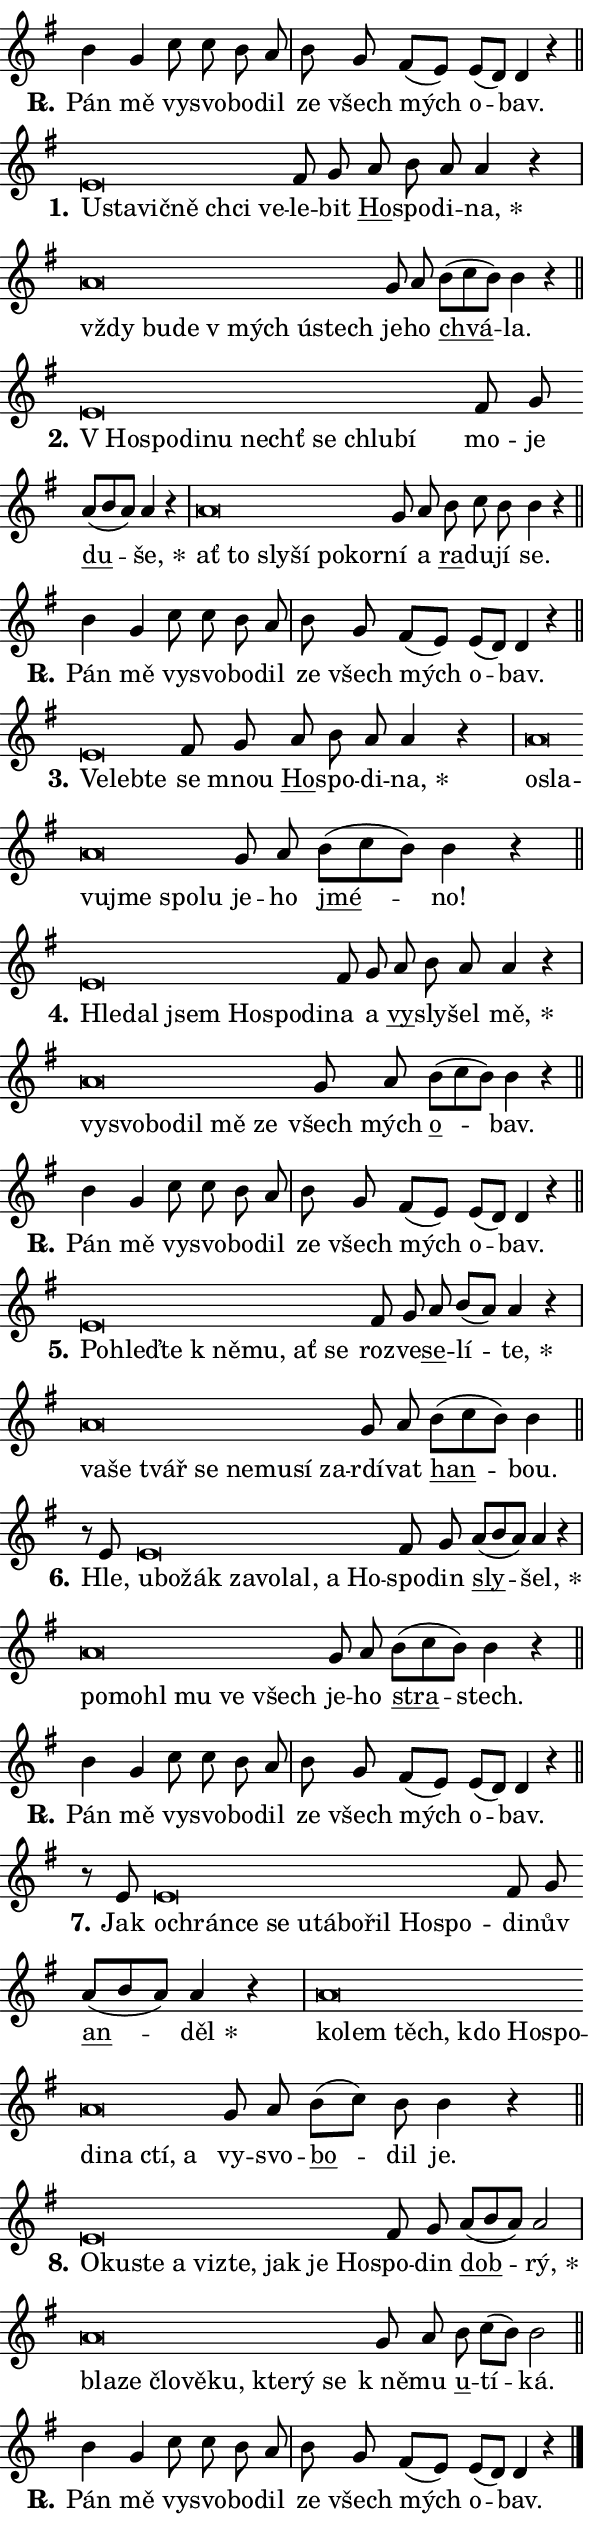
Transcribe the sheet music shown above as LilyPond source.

\version "2.24.0"
\header { tagline = "" }
\paper {
  indent = 0\cm
  top-margin = 0\cm
  right-margin = 0.13\cm % to fit lyric hyphens
  bottom-margin = 0\cm
  left-margin = 0\cm
  paper-width = 10\cm
  page-breaking = #ly:one-page-breaking
  system-system-spacing.basic-distance = #11
  score-system-spacing.basic-distance = #11
  ragged-last = ##f
}


%% Author: Thomas Morley
%% https://lists.gnu.org/archive/html/lilypond-user/2020-05/msg00002.html
#(define (line-position grob)
"Returns position of @var[grob} in current system:
   @code{'start}, if at first time-step
   @code{'end}, if at last time-step
   @code{'middle} otherwise
"
  (let* ((col (ly:item-get-column grob))
         (ln (ly:grob-object col 'left-neighbor))
         (rn (ly:grob-object col 'right-neighbor))
         (col-to-check-left (if (ly:grob? ln) ln col))
         (col-to-check-right (if (ly:grob? rn) rn col))
         (break-dir-left
           (and
             (ly:grob-property col-to-check-left 'non-musical #f)
             (ly:item-break-dir col-to-check-left)))
         (break-dir-right
           (and
             (ly:grob-property col-to-check-right 'non-musical #f)
             (ly:item-break-dir col-to-check-right))))
        (cond ((eqv? 1 break-dir-left) 'start)
              ((eqv? -1 break-dir-right) 'end)
              (else 'middle))))

#(define (tranparent-at-line-position vctor)
  (lambda (grob)
  "Relying on @code{line-position} select the relevant enry from @var{vctor}.
Used to determine transparency,"
    (case (line-position grob)
      ((end) (not (vector-ref vctor 0)))
      ((middle) (not (vector-ref vctor 1)))
      ((start) (not (vector-ref vctor 2))))))

noteHeadBreakVisibility =
#(define-music-function (break-visibility)(vector?)
"Makes @code{NoteHead}s transparent relying on @var{break-visibility}"
#{
  \override NoteHead.transparent =
    #(tranparent-at-line-position break-visibility)
#})

#(define delete-ledgers-for-transparent-note-heads
  (lambda (grob)
    "Reads whether a @code{NoteHead} is transparent.
If so this @code{NoteHead} is removed from @code{'note-heads} from
@var{grob}, which is supposed to be @code{LedgerLineSpanner}.
As a result ledgers are not printed for this @code{NoteHead}"
    (let* ((nhds-array (ly:grob-object grob 'note-heads))
           (nhds-list
             (if (ly:grob-array? nhds-array)
                 (ly:grob-array->list nhds-array)
                 '()))
           ;; Relies on the transparent-property being done before
           ;; Staff.LedgerLineSpanner.after-line-breaking is executed.
           ;; This is fragile ...
           (to-keep
             (remove
               (lambda (nhd)
                 (ly:grob-property nhd 'transparent #f))
               nhds-list)))
      ;; TODO find a better method to iterate over grob-arrays, similiar
      ;; to filter/remove etc for lists
      ;; For now rebuilt from scratch
      (set! (ly:grob-object grob 'note-heads)  '())
      (for-each
        (lambda (nhd)
          (ly:pointer-group-interface::add-grob grob 'note-heads nhd))
        to-keep))))

squashNotes = {
  \override NoteHead.X-extent = #'(-0.2 . 0.2)
  \override NoteHead.Y-extent = #'(-0.75 . 0)
  \override NoteHead.stencil =
    #(lambda (grob)
       (let ((pos (ly:grob-property grob 'staff-position)))
         (begin
           (if (< pos -7) (display "ERROR: Lower brevis then expected\n") (display ""))
           (if (<= pos -6) ly:text-interface::print ly:note-head::print))))
}
unSquashNotes = {
  \revert NoteHead.X-extent
  \revert NoteHead.Y-extent
  \revert NoteHead.stencil
}

hideNotes = \noteHeadBreakVisibility #begin-of-line-visible
unHideNotes = \noteHeadBreakVisibility #all-visible

% work-around for resetting accidentals
% https://lilypond.org/doc/v2.23/Documentation/notation/displaying-rhythms#unmetered-music
cadenzaMeasure = {
  \cadenzaOff
  \partial 1024 s1024
  \cadenzaOn
}

#(define-markup-command (accent layout props text) (markup?)
  "Underline accented syllable"
  (interpret-markup layout props
    #{\markup \override #'(offset . 4.3) \underline { #text }#}))

responsum = \markup \concat {
  "R" \hspace #-1.05 \path #0.1 #'((moveto 0 0.07) (lineto 0.9 0.8)) \hspace #0.05 "."
}

spaceSize = #0.6828661417322834 % exact space size for TeX Gyre Schola

\layout {
  \context {
    \Staff
    \remove "Time_signature_engraver"
    \override LedgerLineSpanner.after-line-breaking = #delete-ledgers-for-transparent-note-heads
  }
  \context {
    \Lyrics {
      \override LyricSpace.minimum-distance = \spaceSize
      \override LyricText.font-name = #"TeX Gyre Schola"
      \override LyricText.font-size = 1
      \override StanzaNumber.font-name = #"TeX Gyre Schola Bold"
      \override StanzaNumber.font-size = 1
    }
  }
  \context {
    \Score 
    \override NoteHead.text =
      #(lambda (grob) 
        (let ((pos (ly:grob-property grob 'staff-position)))
          #{\markup {
            \combine
              \halign #-0.55 \raise #(if (= pos -6) 0 0.5) \override #'(thickness . 2) \draw-line #'(3.2 . 0)
              \musicglyph "noteheads.sM1"
          }#}))
  }
}

% magnetic-lyrics.ily
%
%   written by
%     Jean Abou Samra <jean@abou-samra.fr>
%     Werner Lemberg <wl@gnu.org>
%
%   adapted by
%     Jiri Hon <jiri.hon@gmail.com>
%
% Version 2022-Apr-15

% https://www.mail-archive.com/lilypond-user@gnu.org/msg149350.html

#(define (Left_hyphen_pointer_engraver context)
   "Collect syllable-hyphen-syllable occurrences in lyrics and store
them in properties.  This engraver only looks to the left.  For
example, if the lyrics input is @code{foo -- bar}, it does the
following.

@itemize @bullet
@item
Set the @code{text} property of the @code{LyricHyphen} grob between
@q{foo} and @q{bar} to @code{foo}.

@item
Set the @code{left-hyphen} property of the @code{LyricText} grob with
text @q{foo} to the @code{LyricHyphen} grob between @q{foo} and
@q{bar}.
@end itemize

Use this auxiliary engraver in combination with the
@code{lyric-@/text::@/apply-@/magnetic-@/offset!} hook."
   (let ((hyphen #f)
         (text #f))
     (make-engraver
      (acknowledgers
       ((lyric-syllable-interface engraver grob source-engraver)
        (set! text grob)))
      (end-acknowledgers
       ((lyric-hyphen-interface engraver grob source-engraver)
        ;(when (not (grob::has-interface grob 'lyric-space-interface))
          (set! hyphen grob)));)
      ((stop-translation-timestep engraver)
       (when (and text hyphen)
         (ly:grob-set-object! text 'left-hyphen hyphen))
       (set! text #f)
       (set! hyphen #f)))))

#(define (lyric-text::apply-magnetic-offset! grob)
   "If the space between two syllables is less than the value in
property @code{LyricText@/.details@/.squash-threshold}, move the right
syllable to the left so that it gets concatenated with the left
syllable.

Use this function as a hook for
@code{LyricText@/.after-@/line-@/breaking} if the
@code{Left_@/hyphen_@/pointer_@/engraver} is active."
   (let ((hyphen (ly:grob-object grob 'left-hyphen #f)))
     (when hyphen
       (let ((left-text (ly:spanner-bound hyphen LEFT)))
         (when (grob::has-interface left-text 'lyric-syllable-interface)
           (let* ((common (ly:grob-common-refpoint grob left-text X))
                  (this-x-ext (ly:grob-extent grob common X))
                  (left-x-ext
                   (begin
                     ;; Trigger magnetism for left-text.
                     (ly:grob-property left-text 'after-line-breaking)
                     (ly:grob-extent left-text common X)))
                  ;; `delta` is the gap width between two syllables.
                  (delta (- (interval-start this-x-ext)
                            (interval-end left-x-ext)))
                  (details (ly:grob-property grob 'details))
                  (threshold (assoc-get 'squash-threshold details 0.2)))
             (when (< delta threshold)
               (let* (;; We have to manipulate the input text so that
                      ;; ligatures crossing syllable boundaries are not
                      ;; disabled.  For languages based on the Latin
                      ;; script this is essentially a beautification.
                      ;; However, for non-Western scripts it can be a
                      ;; necessity.
                      (lt (ly:grob-property left-text 'text))
                      (rt (ly:grob-property grob 'text))
                      (is-space (grob::has-interface hyphen 'lyric-space-interface))
                      (space (if is-space " " ""))
                      (extra-delta (if is-space spaceSize 0))
                      ;; Append new syllable.
                      (ltrt-space (if (and (string? lt) (string? rt))
                                (string-append lt space rt)
                                (make-concat-markup (list lt space rt))))
                      ;; Right-align `ltrt` to the right side.
                      (ltrt-space-markup (grob-interpret-markup
                               grob
                               (make-translate-markup
                                (cons (interval-length this-x-ext) 0)
                                (make-right-align-markup ltrt-space)))))
                 (begin
                   ;; Don't print `left-text`.
                   (ly:grob-set-property! left-text 'stencil #f)
                   ;; Set text and stencil (which holds all collected
                   ;; syllables so far) and shift it to the left.
                   (ly:grob-set-property! grob 'text ltrt-space)
                   (ly:grob-set-property! grob 'stencil ltrt-space-markup)
                   (ly:grob-translate-axis! grob (- (- delta extra-delta)) X))))))))))


#(define (lyric-hyphen::displace-bounds-first grob)
   ;; Make very sure this callback isn't triggered too early.
   (let ((left (ly:spanner-bound grob LEFT))
         (right (ly:spanner-bound grob RIGHT)))
     (ly:grob-property left 'after-line-breaking)
     (ly:grob-property right 'after-line-breaking)
     (ly:lyric-hyphen::print grob)))

squashThreshold = #0.4

\layout {
  \context {
    \Lyrics
    \consists #Left_hyphen_pointer_engraver
    \override LyricText.after-line-breaking =
      #lyric-text::apply-magnetic-offset!
    \override LyricHyphen.stencil = #lyric-hyphen::displace-bounds-first
    \override LyricText.details.squash-threshold = \squashThreshold
    \override LyricHyphen.minimum-distance = 0
    \override LyricHyphen.minimum-length = \squashThreshold
  }
}

squashText = \override LyricText.details.squash-threshold = 9999
unSquashText = \override LyricText.details.squash-threshold = \squashThreshold

leftText = \override LyricText.self-alignment-X = #LEFT
unLeftText = \revert LyricText.self-alignment-X

starOffset = #(lambda (grob) 
                (let ((x_offset (ly:self-alignment-interface::aligned-on-x-parent grob)))
                  (if (= x_offset 0) 0 (+ x_offset 1.2))))

star = #(define-music-function (syllable)(string?)
"Append star separator at the end of a syllable"
#{
  \once \override LyricText.X-offset = #starOffset
  \lyricmode { \markup {
    #syllable
    \override #'((font-name . "TeX Gyre Schola Bold")) \hspace #0.2 \lower #0.65 \larger "*"
  } }
#})

starAccent = #(define-music-function (syllable)(string?)
"Append star separator at the end of a syllable and make accent"
#{
  \once \override LyricText.X-offset = #starOffset
  \lyricmode { \markup {
    \accent #syllable
    \override #'((font-name . "TeX Gyre Schola Bold")) \hspace #0.2 \lower #0.65 \larger "*"
  } }
#})

breath = #(define-music-function (syllable)(string?)
"Append breathing indicator at the end of a syllable"
#{
  \lyricmode { \markup { #syllable "+" } }
#})

optionalBreath = #(define-music-function (syllable)(string?)
"Append optional breathing indicator at the end of a syllable"
#{
  \lyricmode { \markup { #syllable "(+)" } }
#})


\score {
    <<
        \new Voice = "melody" { \cadenzaOn \key g \major \relative { b'4 g c8 c b a \cadenzaMeasure \bar "|" b g \bar "" fis[( e)] \bar "" e[( d)] d4 r \cadenzaMeasure \bar "||" \break } }
        \new Lyrics \lyricsto "melody" { \lyricmode { \set stanza = \responsum
Pán mě vy -- svo -- bo -- dil ze všech mých o -- bav. } }
    >>
    \layout {}
}

\score {
    <<
        \new Voice = "melody" { \cadenzaOn \key g \major \relative { \squashNotes e'\breve*1/16 \hideNotes \breve*1/16 \bar "" \breve*1/16 \bar "" \breve*1/16 \bar "" \breve*1/16 \breve*1/16 \bar "" \unHideNotes \unSquashNotes fis8 g \bar "" a b a a4 r \cadenzaMeasure \bar "|" \squashNotes a\breve*1/16 \hideNotes \breve*1/16 \bar "" \breve*1/16 \bar "" \breve*1/16 \bar "" \breve*1/16 \breve*1/16 \bar "" \unHideNotes \unSquashNotes g8 a \bar "" b[( c b)] b4 r \cadenzaMeasure \bar "||" \break } }
        \new Lyrics \lyricsto "melody" { \lyricmode { \set stanza = "1."
\leftText U -- \squashText sta -- vič -- ně chci ve -- \unLeftText \unSquashText le -- bit \markup \accent Ho -- spo -- di -- \star na, \leftText vždy \squashText bu -- de "v mých" ú -- stech \unLeftText \unSquashText je -- ho \markup \accent chvá -- la. } }
    >>
    \layout {}
}

\score {
    <<
        \new Voice = "melody" { \cadenzaOn \key g \major \relative { \squashNotes e'\breve*1/16 \hideNotes \breve*1/16 \bar "" \breve*1/16 \bar "" \breve*1/16 \bar "" \breve*1/16 \bar "" \breve*1/16 \bar "" \breve*1/16 \breve*1/16 \bar "" \unHideNotes \unSquashNotes fis8 g \bar "" a[( b a)] a4 r \cadenzaMeasure \bar "|" \squashNotes a\breve*1/16 \hideNotes \breve*1/16 \bar "" \breve*1/16 \bar "" \breve*1/16 \bar "" \breve*1/16 \breve*1/16 \bar "" \unHideNotes \unSquashNotes g8 a \bar "" b c b b4 r \cadenzaMeasure \bar "||" \break } }
        \new Lyrics \lyricsto "melody" { \lyricmode { \set stanza = "2."
\leftText "V Ho" -- \squashText spo -- di -- nu nechť se chlu -- bí \unLeftText \unSquashText mo -- je \markup \accent du -- \star še, \leftText ať \squashText to sly -- ší po -- kor -- \unLeftText \unSquashText ní a \markup \accent ra -- du -- jí se. } }
    >>
    \layout {}
}

\score {
    <<
        \new Voice = "melody" { \cadenzaOn \key g \major \relative { b'4 g c8 c b a \cadenzaMeasure \bar "|" b g \bar "" fis[( e)] \bar "" e[( d)] d4 r \cadenzaMeasure \bar "||" \break } }
        \new Lyrics \lyricsto "melody" { \lyricmode { \set stanza = \responsum
Pán mě vy -- svo -- bo -- dil ze všech mých o -- bav. } }
    >>
    \layout {}
}

\score {
    <<
        \new Voice = "melody" { \cadenzaOn \key g \major \relative { \squashNotes e'\breve*1/16 \hideNotes \breve*1/16 \breve*1/16 \bar "" \unHideNotes \unSquashNotes fis8 g \bar "" a b a a4 r \cadenzaMeasure \bar "|" \squashNotes a\breve*1/16 \hideNotes \breve*1/16 \bar "" \breve*1/16 \bar "" \breve*1/16 \bar "" \breve*1/16 \breve*1/16 \bar "" \unHideNotes \unSquashNotes g8 a \bar "" b[( c b)] b4 r \cadenzaMeasure \bar "||" \break } }
        \new Lyrics \lyricsto "melody" { \lyricmode { \set stanza = "3."
\leftText Ve -- \squashText leb -- te \unLeftText \unSquashText se mnou \markup \accent Ho -- spo -- di -- \star na, \leftText o -- \squashText sla -- vu -- jme spo -- lu \unLeftText \unSquashText je -- ho \markup \accent jmé -- no! } }
    >>
    \layout {}
}

\score {
    <<
        \new Voice = "melody" { \cadenzaOn \key g \major \relative { \squashNotes e'\breve*1/16 \hideNotes \breve*1/16 \bar "" \breve*1/16 \bar "" \breve*1/16 \bar "" \breve*1/16 \breve*1/16 \bar "" \unHideNotes \unSquashNotes fis8 g \bar "" a b a a4 r \cadenzaMeasure \bar "|" \squashNotes a\breve*1/16 \hideNotes \breve*1/16 \bar "" \breve*1/16 \bar "" \breve*1/16 \bar "" \breve*1/16 \breve*1/16 \bar "" \unHideNotes \unSquashNotes g8 a \bar "" b[( c b)] b4 r \cadenzaMeasure \bar "||" \break } }
        \new Lyrics \lyricsto "melody" { \lyricmode { \set stanza = "4."
\leftText Hle -- \squashText dal jsem Ho -- spo -- di -- \unLeftText \unSquashText na a \markup \accent vy -- sly -- šel \star mě, \leftText vy -- \squashText svo -- bo -- dil mě ze \unLeftText \unSquashText všech mých \markup \accent o -- bav. } }
    >>
    \layout {}
}

\score {
    <<
        \new Voice = "melody" { \cadenzaOn \key g \major \relative { b'4 g c8 c b a \cadenzaMeasure \bar "|" b g \bar "" fis[( e)] \bar "" e[( d)] d4 r \cadenzaMeasure \bar "||" \break } }
        \new Lyrics \lyricsto "melody" { \lyricmode { \set stanza = \responsum
Pán mě vy -- svo -- bo -- dil ze všech mých o -- bav. } }
    >>
    \layout {}
}

\score {
    <<
        \new Voice = "melody" { \cadenzaOn \key g \major \relative { \squashNotes e'\breve*1/16 \hideNotes \breve*1/16 \bar "" \breve*1/16 \bar "" \breve*1/16 \bar "" \breve*1/16 \bar "" \breve*1/16 \breve*1/16 \bar "" \unHideNotes \unSquashNotes fis8 g \bar "" a b[( a)] a4 r \cadenzaMeasure \bar "|" \squashNotes a\breve*1/16 \hideNotes \breve*1/16 \bar "" \breve*1/16 \bar "" \breve*1/16 \bar "" \breve*1/16 \bar "" \breve*1/16 \bar "" \breve*1/16 \breve*1/16 \bar "" \unHideNotes \unSquashNotes g8 a \bar "" b[( c b)] b4 \cadenzaMeasure \bar "||" \break } }
        \new Lyrics \lyricsto "melody" { \lyricmode { \set stanza = "5."
\leftText Po -- \squashText hleď -- te "k ně" -- mu, ať se \unLeftText \unSquashText roz -- ve -- \markup \accent se -- lí -- \star te, \leftText va -- \squashText še tvář se ne -- mu -- sí za -- \unLeftText \unSquashText rdí -- vat \markup \accent han -- bou. } }
    >>
    \layout {}
}

\score {
    <<
        \new Voice = "melody" { \cadenzaOn \key g \major \relative { r8 e'8 \squashNotes e\breve*1/16 \hideNotes \breve*1/16 \bar "" \breve*1/16 \bar "" \breve*1/16 \bar "" \breve*1/16 \bar "" \breve*1/16 \bar "" \breve*1/16 \breve*1/16 \bar "" \unHideNotes \unSquashNotes fis8 g \bar "" a[( b a)] a4 r \cadenzaMeasure \bar "|" \squashNotes a\breve*1/16 \hideNotes \breve*1/16 \bar "" \breve*1/16 \bar "" \breve*1/16 \bar "" \breve*1/16 \breve*1/16 \bar "" \unHideNotes \unSquashNotes g8 a \bar "" b[( c b)] b4 r \cadenzaMeasure \bar "||" \break } }
        \new Lyrics \lyricsto "melody" { \lyricmode { \set stanza = "6."
Hle, \leftText u -- \squashText bo -- žák za -- vo -- lal, a Ho -- \unLeftText \unSquashText spo -- din \markup \accent sly -- \star šel, \leftText po -- \squashText mo -- hl mu ve všech \unLeftText \unSquashText je -- ho \markup \accent stra -- stech. } }
    >>
    \layout {}
}

\score {
    <<
        \new Voice = "melody" { \cadenzaOn \key g \major \relative { b'4 g c8 c b a \cadenzaMeasure \bar "|" b g \bar "" fis[( e)] \bar "" e[( d)] d4 r \cadenzaMeasure \bar "||" \break } }
        \new Lyrics \lyricsto "melody" { \lyricmode { \set stanza = \responsum
Pán mě vy -- svo -- bo -- dil ze všech mých o -- bav. } }
    >>
    \layout {}
}

\score {
    <<
        \new Voice = "melody" { \cadenzaOn \key g \major \relative { r8 e'8 \squashNotes e\breve*1/16 \hideNotes \breve*1/16 \bar "" \breve*1/16 \bar "" \breve*1/16 \bar "" \breve*1/16 \bar "" \breve*1/16 \bar "" \breve*1/16 \bar "" \breve*1/16 \bar "" \breve*1/16 \breve*1/16 \bar "" \unHideNotes \unSquashNotes fis8 g \bar "" a[( b a)] a4 r \cadenzaMeasure \bar "|" \squashNotes a\breve*1/16 \hideNotes \breve*1/16 \bar "" \breve*1/16 \bar "" \breve*1/16 \bar "" \breve*1/16 \bar "" \breve*1/16 \bar "" \breve*1/16 \bar "" \breve*1/16 \bar "" \breve*1/16 \breve*1/16 \bar "" \unHideNotes \unSquashNotes g8 a \bar "" b[( c)] b b4 r \cadenzaMeasure \bar "||" \break } }
        \new Lyrics \lyricsto "melody" { \lyricmode { \set stanza = "7."
Jak \leftText o -- \squashText chrán -- ce se u -- tá -- bo -- řil Ho -- spo -- \unLeftText \unSquashText di -- nův \markup \accent an -- \star děl \leftText ko -- \squashText lem těch, kdo Ho -- spo -- di -- na ctí, a \unLeftText \unSquashText vy -- svo -- \markup \accent bo -- dil je. } }
    >>
    \layout {}
}

\score {
    <<
        \new Voice = "melody" { \cadenzaOn \key g \major \relative { \squashNotes e'\breve*1/16 \hideNotes \breve*1/16 \bar "" \breve*1/16 \bar "" \breve*1/16 \bar "" \breve*1/16 \bar "" \breve*1/16 \bar "" \breve*1/16 \bar "" \breve*1/16 \breve*1/16 \bar "" \unHideNotes \unSquashNotes fis8 g \bar "" a[( b a)] a2 \cadenzaMeasure \bar "|" \squashNotes a\breve*1/16 \hideNotes \breve*1/16 \bar "" \breve*1/16 \bar "" \breve*1/16 \bar "" \breve*1/16 \bar "" \breve*1/16 \bar "" \breve*1/16 \breve*1/16 \bar "" \unHideNotes \unSquashNotes g8 a \bar "" b c[( b)] b2 \cadenzaMeasure \bar "||" \break } }
        \new Lyrics \lyricsto "melody" { \lyricmode { \set stanza = "8."
\leftText O -- \squashText ku -- ste a vi -- zte, jak je Ho -- \unLeftText \unSquashText spo -- din \markup \accent dob -- \star rý, \leftText bla -- \squashText ze člo -- vě -- ku, kte -- rý se \unLeftText \unSquashText "k ně" -- mu \markup \accent u -- tí -- ká. } }
    >>
    \layout {}
}

\score {
    <<
        \new Voice = "melody" { \cadenzaOn \key g \major \relative { b'4 g c8 c b a \cadenzaMeasure \bar "|" b g \bar "" fis[( e)] \bar "" e[( d)] d4 r \cadenzaMeasure \bar "||" \break } \bar "|." }
        \new Lyrics \lyricsto "melody" { \lyricmode { \set stanza = \responsum
Pán mě vy -- svo -- bo -- dil ze všech mých o -- bav. } }
    >>
    \layout {}
}
